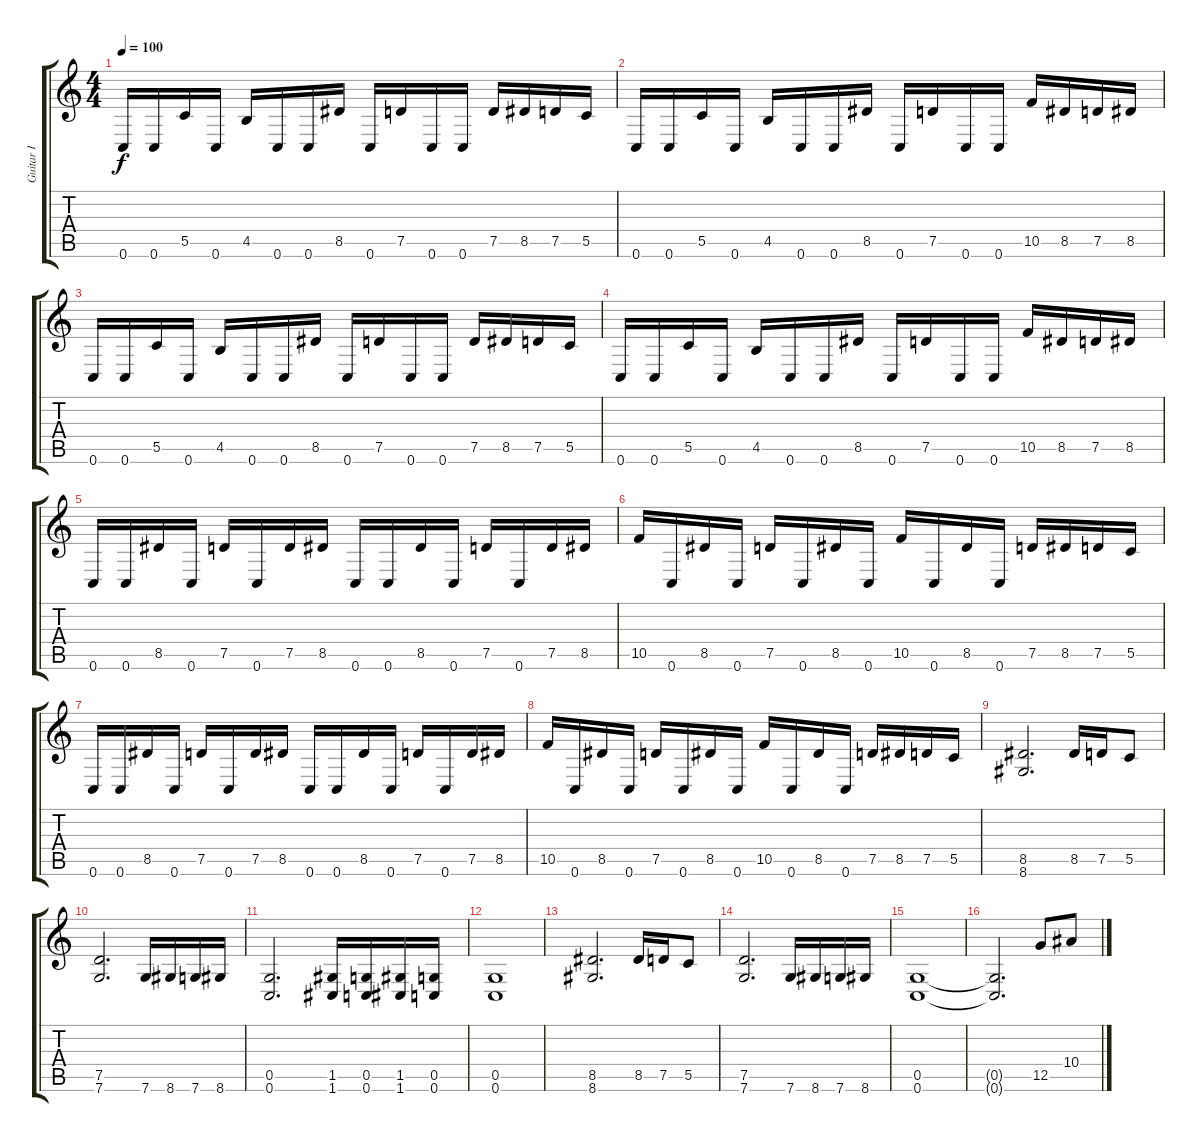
\track ("Guitar I" "Guitar I") {instrument overdrivenguitar}
\staff {score tabs}
\tuning (D4 A3 F3 C3 G2 C2) {hide}
\ts (4 4)
\tempo 100
\clef g2
\ks c
0.6.16{dy f instrument overdrivenguitar} 0.6.16 5.5.16 0.6.16 4.5.16 0.6.16 0.6.16 8.5.16 0.6.16 7.5.16 0.6.16 0.6.16 7.5.16 8.5.16 7.5.16 5.5.16 |
0.6.16 0.6.16 5.5.16 0.6.16 4.5.16 0.6.16 0.6.16 8.5.16 0.6.16 7.5.16 0.6.16 0.6.16 10.5.16 8.5.16 7.5.16 8.5.16 |
0.6.16 0.6.16 5.5.16 0.6.16 4.5.16 0.6.16 0.6.16 8.5.16 0.6.16 7.5.16 0.6.16 0.6.16 7.5.16 8.5.16 7.5.16 5.5.16 |
0.6.16 0.6.16 5.5.16 0.6.16 4.5.16 0.6.16 0.6.16 8.5.16 0.6.16 7.5.16 0.6.16 0.6.16 10.5.16 8.5.16 7.5.16 8.5.16 |
0.6.16 0.6.16 8.5.16 0.6.16 7.5.16 0.6.16 7.5.16 8.5.16 0.6.16 0.6.16 8.5.16 0.6.16 7.5.16 0.6.16 7.5.16 8.5.16 |
10.5.16 0.6.16 8.5.16 0.6.16 7.5.16 0.6.16 8.5.16 0.6.16 10.5.16 0.6.16 8.5.16 0.6.16 7.5.16 8.5.16 7.5.16 5.5.16 |
0.6.16 0.6.16 8.5.16 0.6.16 7.5.16 0.6.16 7.5.16 8.5.16 0.6.16 0.6.16 8.5.16 0.6.16 7.5.16 0.6.16 7.5.16 8.5.16 |
10.5.16 0.6.16 8.5.16 0.6.16 7.5.16 0.6.16 8.5.16 0.6.16 10.5.16 0.6.16 8.5.16 0.6.16 7.5.16 8.5.16 7.5.16 5.5.16 |
(8.5 8.6).2{d} 8.5.16 7.5.16 5.5.8 |
(7.5 7.6).2{d} 7.6.16 8.6.16 7.6.16 8.6.16 |
(0.5 0.6).2{d} (1.5 1.6).16 (0.5 0.6).16 (1.5 1.6).16 (0.5 0.6).16 |
(0.5 0.6).1 |
(8.5 8.6).2{d} 8.5.16 7.5.16 5.5.8 |
(7.5 7.6).2{d} 7.6.16 8.6.16 7.6.16 8.6.16 |
(0.5 0.6).1 |
(0.5{t} 0.6{t}).2{d} 12.5.8 10.4.8
